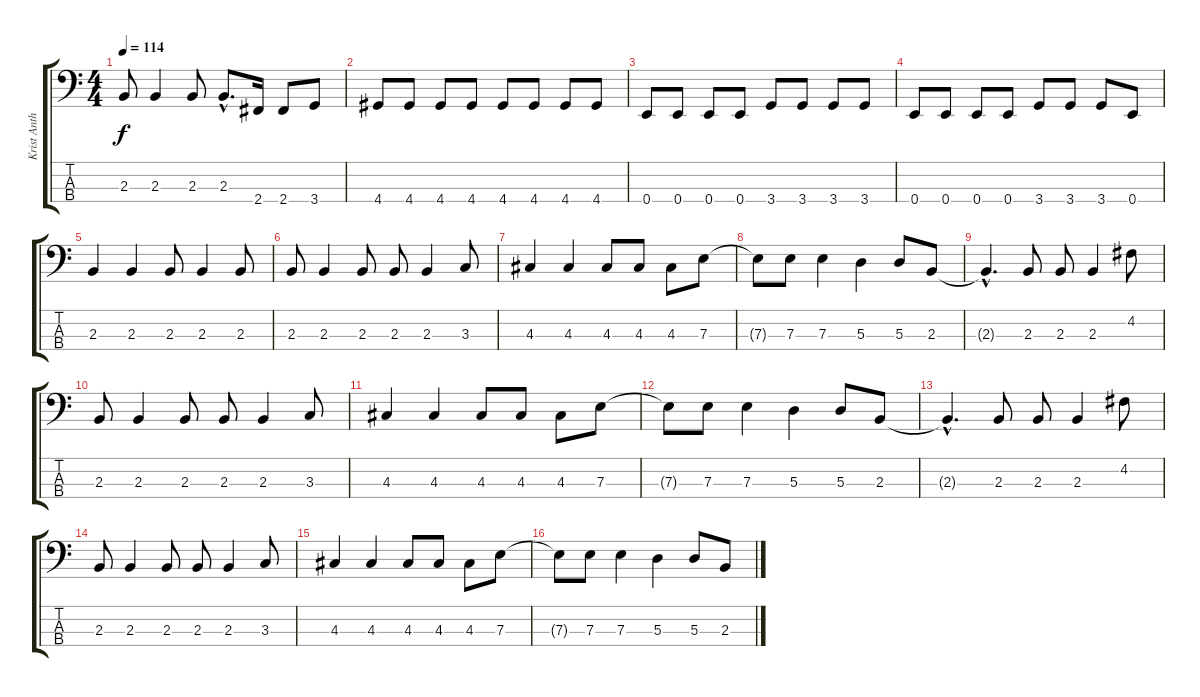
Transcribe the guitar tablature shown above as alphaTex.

\track ("Krist Anthony Novoselic" "Krist Anth") {instrument electricbasspick}
\staff {score tabs}
\tuning (G2 D2 A1 E1) {hide}
\ts (4 4)
\tempo 114
\clef f4
\ks c
2.3.8{dy f} 2.3.4 2.3.8 2.3{hac}.8{d} 2.4.16 2.4.8 3.4.8 |
4.4.8 4.4.8 4.4.8 4.4.8 4.4.8 4.4.8 4.4.8 4.4.8 |
0.4.8 0.4.8 0.4.8 0.4.8 3.4.8 3.4.8 3.4.8 3.4.8 |
0.4.8 0.4.8 0.4.8 0.4.8 3.4.8 3.4.8 3.4.8 0.4.8 |
2.3.4 2.3.4 2.3.8 2.3.4 2.3.8 |
2.3.8 2.3.4 2.3.8 2.3.8 2.3.4 3.3.8 |
4.3.4 4.3.4 4.3.8 4.3.8 4.3.8 7.3.8 |
7.3{t}.8 7.3.8 7.3.4 5.3.4 5.3.8 2.3.8 |
2.3{hac t}.4{d} 2.3.8 2.3.8 2.3.4 4.2.8 |
2.3.8 2.3.4 2.3.8 2.3.8 2.3.4 3.3.8 |
4.3.4 4.3.4 4.3.8 4.3.8 4.3.8 7.3.8 |
7.3{t}.8 7.3.8 7.3.4 5.3.4 5.3.8 2.3.8 |
2.3{hac t}.4{d} 2.3.8 2.3.8 2.3.4 4.2.8 |
2.3.8 2.3.4 2.3.8 2.3.8 2.3.4 3.3.8 |
4.3.4 4.3.4 4.3.8 4.3.8 4.3.8 7.3.8 |
7.3{t}.8 7.3.8 7.3.4 5.3.4 5.3.8 2.3.8
